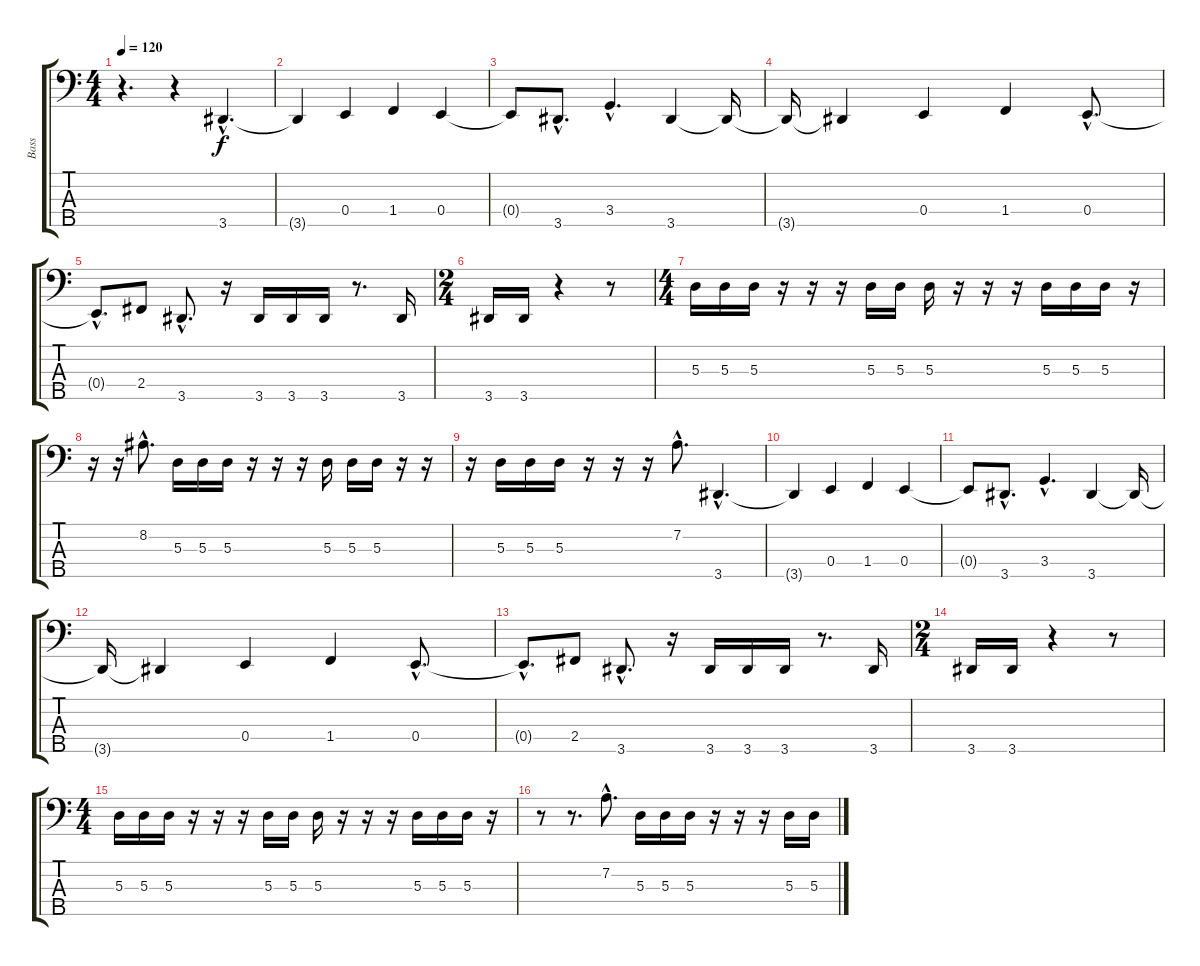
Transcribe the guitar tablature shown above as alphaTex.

\track ("Bass" "Bass") {instrument electricbassfinger}
\staff {score tabs}
\tuning (G2 D2 A1 E1 C-1) {hide}
\ts (4 4)
\tempo 120
\clef f4
\ks c
r.4{d dy f} r.4 3.5{hac}.4{d} |
3.5{t}.4 0.4.4 1.4.4 0.4.4 |
0.4{t}.8 3.5{hac}.8{d} 3.4{hac}.4{d} 3.5.4 3.5{t}.16 |
3.5{t}.16 3.5{t}.4 0.4.4 1.4.4 0.4{hac}.8{d} |
0.4{hac t}.8{d} 2.4.8 3.5{hac}.8{d} r.16 3.5.16 3.5.16 3.5.16 r.8{d} 3.5.16 |
\ts (2 4)
3.5.16 3.5.16 r.4 r.8 |
\ts (4 4)
5.3.16 5.3.16 5.3.16 r.16 r.16 r.16 5.3.16 5.3.16 5.3.16 r.16 r.16 r.16 5.3.16 5.3.16 5.3.16 r.16 |
r.16 r.16 8.2{hac}.8{d} 5.3.16 5.3.16 5.3.16 r.16 r.16 r.16 5.3.16 5.3.16 5.3.16 r.16 r.16 |
r.16 5.3.16 5.3.16 5.3.16 r.16 r.16 r.16 7.2{hac}.8{d} 3.5{hac}.4{d} |
3.5{t}.4 0.4.4 1.4.4 0.4.4 |
0.4{t}.8 3.5{hac}.8{d} 3.4{hac}.4{d} 3.5.4 3.5{t}.16 |
3.5{t}.16 3.5{t}.4 0.4.4 1.4.4 0.4{hac}.8{d} |
0.4{hac t}.8{d} 2.4.8 3.5{hac}.8{d} r.16 3.5.16 3.5.16 3.5.16 r.8{d} 3.5.16 |
\ts (2 4)
3.5.16 3.5.16 r.4 r.8 |
\ts (4 4)
5.3.16 5.3.16 5.3.16 r.16 r.16 r.16 5.3.16 5.3.16 5.3.16 r.16 r.16 r.16 5.3.16 5.3.16 5.3.16 r.16 |
r.8 r.8{d} 7.2{hac}.8{d} 5.3.16 5.3.16 5.3.16 r.16 r.16 r.16 5.3.16 5.3.16
